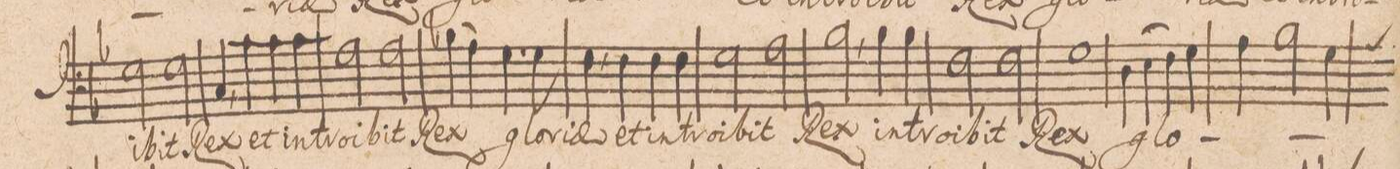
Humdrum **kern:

**kern	**text
*I"Basso	*
*clefF4	*
*k[b-]	*
*met(c|)	*
*M2/2	*
2G\	-i-
2G\	-bit
=38	=38
4C,/	Rex
4c\	et
4c\	in-
4c\	-tro-
=39	=39
2A\	-i-
2A\	-bit
=40	=40
(4B-X\	Rex
4A\)	.
4.G\	glo-
8G\	-ri-
=41	=41
4F,\	-ae
4F\	et
4F\	in-
4F\	-tro-
=42	=42
2G\	-i-
2A\	-bit
=43	=43
2B-,\	Rex
4B-\	in-
4B-\	-tro-
=44	=44
2F\	-i-
2F\	-bit
=45	=45
1G\	Rex
=46	=46
(4D\	glo-
4E\	.
4F\	.
4G\)	.
=47	=47
4A\	.
2B-\	.
*custos:A	*
4G\	.
=48	=48
*-	*-
